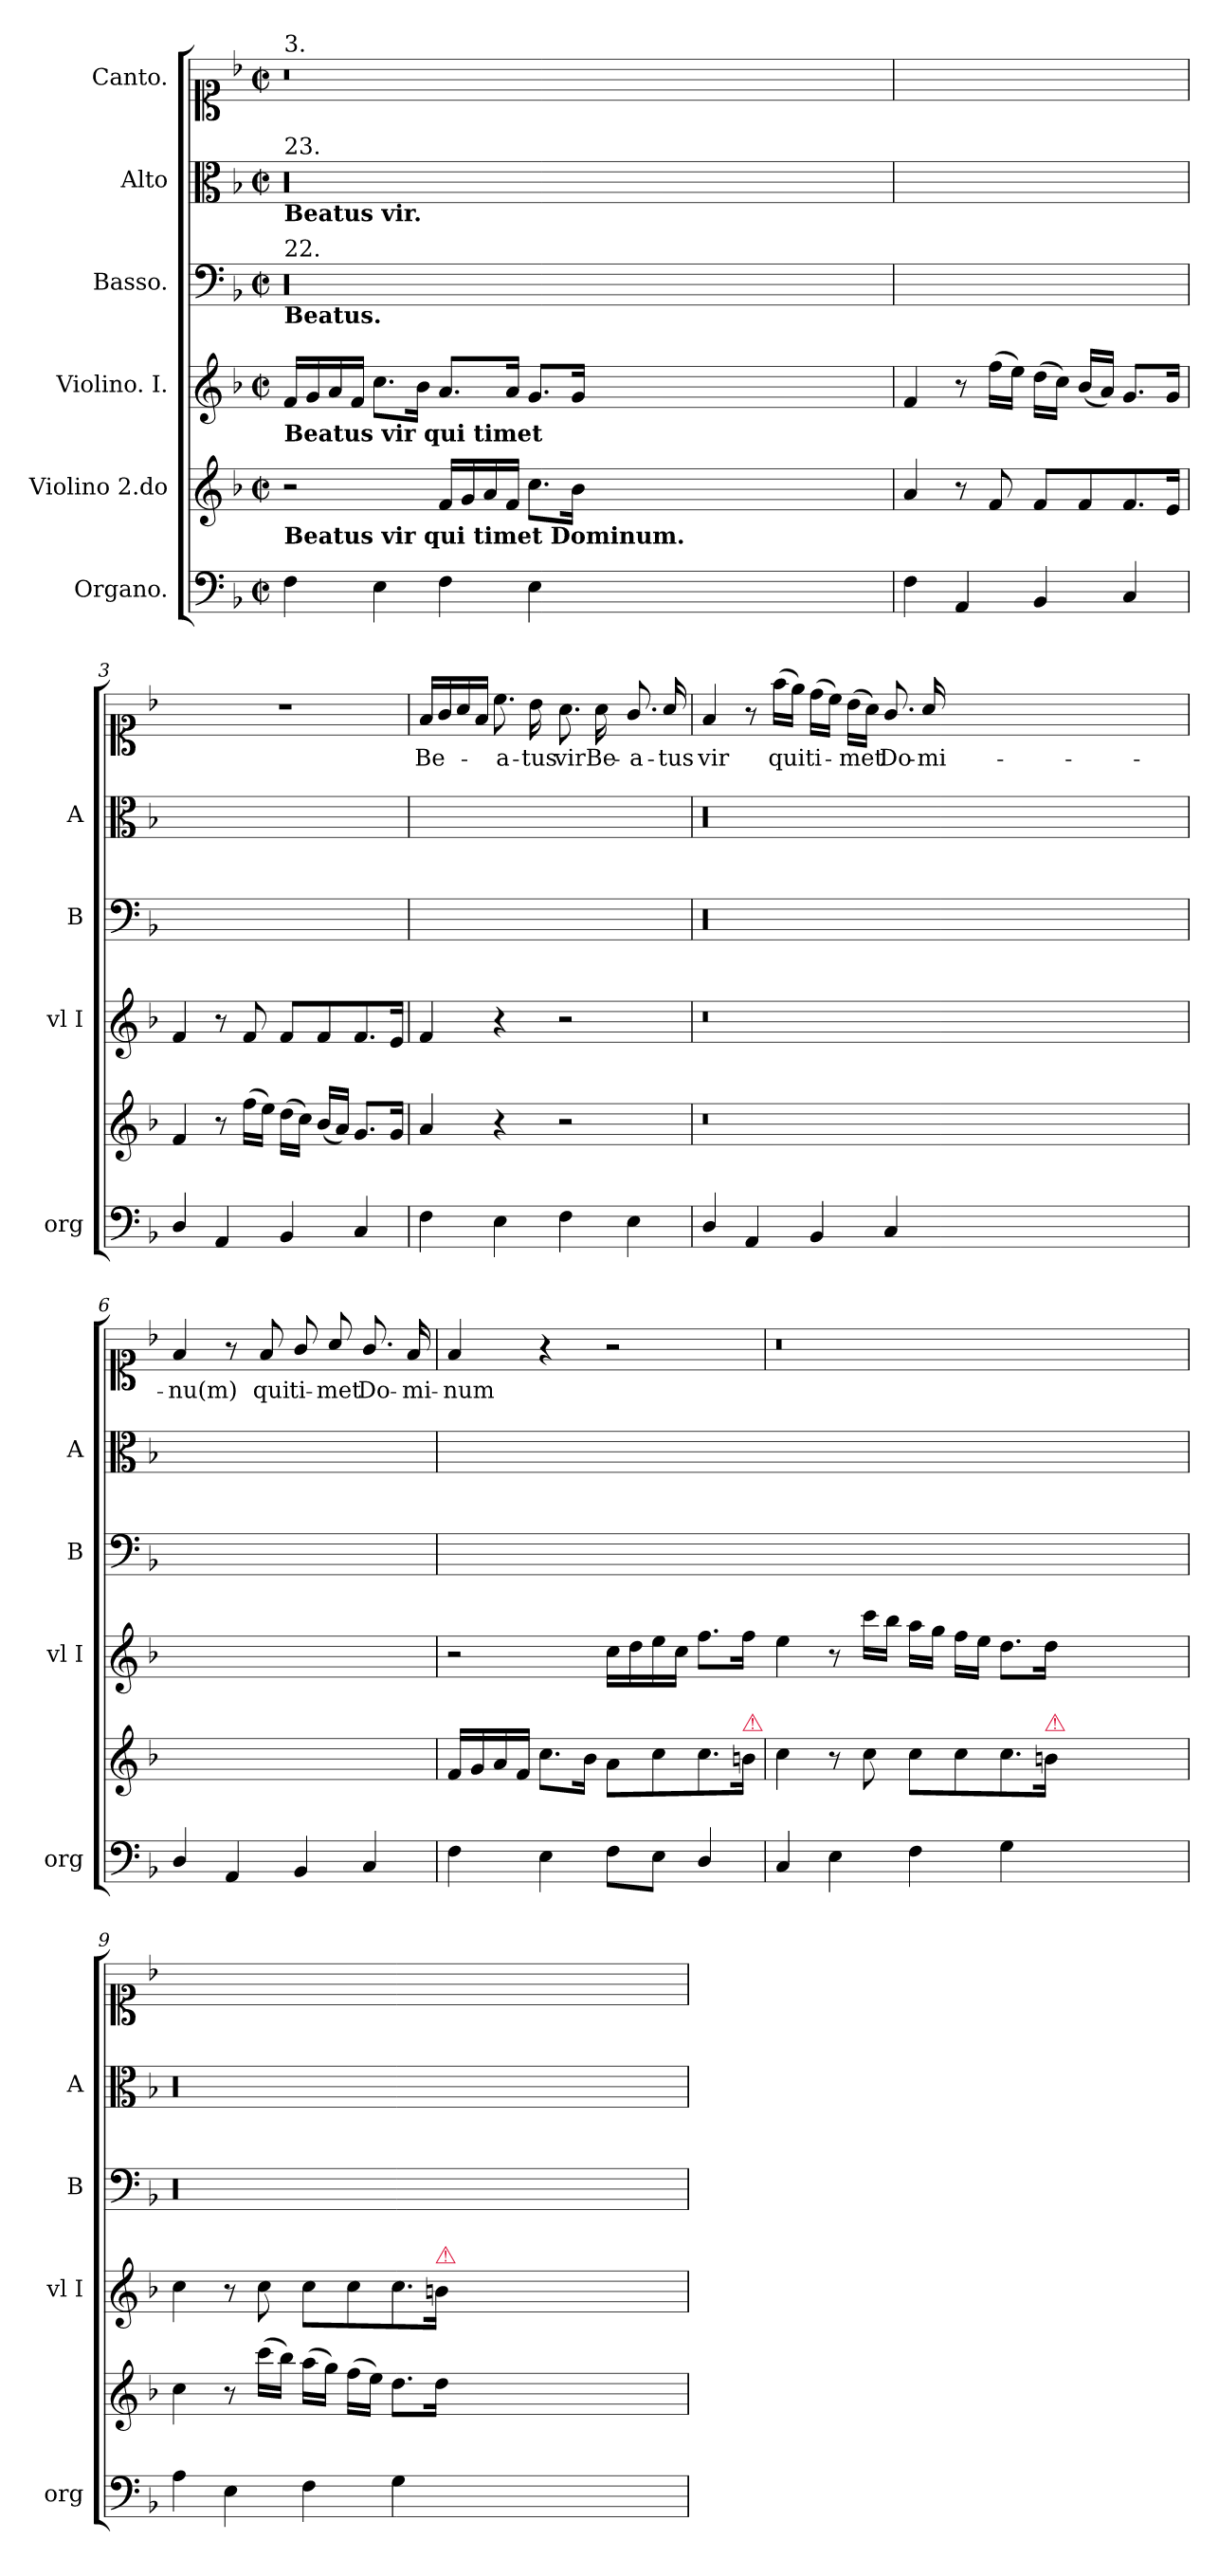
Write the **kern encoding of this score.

**kern	**kern	**kern	**dynam	**kern	**kern	**kern	**text
*part6	*part5	*part4	*part4	*part3	*part2	*part1	*part1
*staff6	*staff5	*staff4	*staff4	*staff3	*staff2	*staff1	*staff1
*I"Organo.	*I"Violino 2.do	*I"Violino. I.	*	*I"Basso.	*I"Alto	*I"Canto.	*
*I'org	*	*I'vl I	*	*I'B	*I'A	*	*
*clefF4	*clefG2	*clefG2	*	*clefF4	*clefC3	*clefC1	*
*k[b-]	*k[b-]	*k[b-]	*	*k[b-]	*k[b-]	*k[b-]	*
*F:	*F:	*F:	*	*F:	*F:	*F:	*
*M2/2	*M2/2	*M2/2	*	*M2/2	*M2/2	*M2/2	*
*met(c|)	*met(c|)	*met(c|)	*	*met(c|)	*met(c|)	*met(c|)	*
=1	=1	=1	=1	=1	=1	=1	=1
!	!	!	!	!	!	!LO:TX:a:t=3.	!
!	!	!	!	!	!LO:TX:b:B:t=Beatus vir.	!	!
!	!	!	!	!	!LO:TX:a:t=23.	!	!
!	!	!	!	!LO:TX:a:t=22.	!	!	!
!	!	!	!	!LO:TX:b:B:t=Beatus.	!	!	!
!	!	!LO:TX:b:B:t=Beatus vir qui timet	!	!	!	!	!
!	!LO:TX:b:B:t=Beatus vir qui timet Dominum.	!	!	!	!	!	!
4F\	2r	16f/LL	.	00r	00r	0r	.
.	.	16g/	.	.	.	.	.
.	.	16a/	.	.	.	.	.
.	.	16f/JJ	.	.	.	.	.
4E\	.	8.cc\L	.	.	.	.	.
.	.	16b-\Jk	.	.	.	.	.
4F\	16f/LL	8.a/L	.	.	.	.	.
.	16g/	.	.	.	.	.	.
.	16a/	.	.	.	.	.	.
.	16f/JJ	16a/Jk	.	.	.	.	.
4E\	8.cc\L	8.g/L	.	.	.	.	.
.	16b-\Jk	16g/Jk	.	.	.	.	.
0.ryy	0.ryy	0.ryy	.	.	.	.	.
.	.	.	.	.	.	0ryy	.
=2	=2	=2	=2	=2	=2	=2	=2
4F\	4a/	4f/	.	1ryy	1ryy	1ryy	.
4AA/	8r	8r	.	.	.	.	.
.	8f/	(16ff\LL	.	.	.	.	.
.	.	16ee\JJ)	.	.	.	.	.
4BB-/	8f/L	(16dd\LL	.	.	.	.	.
.	.	16cc\JJ)	.	.	.	.	.
.	8f/	(16b-/LL	.	.	.	.	.
.	.	16a/JJ)	.	.	.	.	.
4C/	8.f/	8.g/L	.	.	.	.	.
.	16e/Jk	16g/Jk	.	.	.	.	.
=3	=3	=3	=3	=3	=3	=3	=3
4D/	4f/	4f/	.	1ryy	1ryy	1r	.
4AA/	8r	8r	.	.	.	.	.
!	!	!	!LO:DY:a	!	!	!	!
.	(16ff\LL	8f/	piano.	.	.	.	.
.	16ee\JJ)	.	.	.	.	.	.
4BB-/	(16dd\LL	8f/L	.	.	.	.	.
.	16cc\JJ)	.	.	.	.	.	.
.	(16b-/LL	8f/	.	.	.	.	.
.	16a/JJ)	.	.	.	.	.	.
4C/	8.g/L	8.f/	.	.	.	.	.
.	16g/Jk	16e/Jk	.	.	.	.	.
=4	=4	=4	=4	=4	=4	=4	=4
4F\	4a/	4f/	.	1ryy	1ryy	16f/LL	Be-
.	.	.	.	.	.	16g/	.
.	.	.	.	.	.	16a/	.
.	.	.	.	.	.	16f/JJ	.
4E\	4r	4r	.	.	.	8.cc\	-a-
.	.	.	.	.	.	16b-\	-tus
4F\	2r	2r	.	.	.	8.a\	vir
!	!	!	!	!	!	!	!LO:LY:i
.	.	.	.	.	.	16a\	Be-
!	!	!	!	!	!	!	!LO:LY:i
4E\	.	.	.	.	.	8.g/	-a-
!	!	!	!	!	!	!	!LO:LY:i
.	.	.	.	.	.	16a/	-tus
=5	=5	=5	=5	=5	=5	=5	=5
!	!	!	!	!	!	!	!LO:LY:i
4D/	0r	0r	.	00r	00r	4f/	vir
4AA/	.	.	.	.	.	8r	.
.	.	.	.	.	.	(16ff\LL	qui
.	.	.	.	.	.	16ee\JJ)	.
4BB-/	.	.	.	.	.	(16dd\LL	ti-
.	.	.	.	.	.	16cc\JJ)	.
.	.	.	.	.	.	(16b-\LL	-met
.	.	.	.	.	.	16a\JJ)	.
4C/	.	.	.	.	.	8.g/	Do-
.	.	.	.	.	.	16a/	-mi-
0.ryy	.	.	.	.	.	0.ryy	.
.	0ryy	0ryy	.	.	.	.	.
=6	=6	=6	=6	=6	=6	=6	=6
4D/	1ryy	1ryy	.	1ryy	1ryy	4f/	-nu(m)
4AA/	.	.	.	.	.	8r	.
!	!	!	!	!	!	!	!LO:LY:i
.	.	.	.	.	.	8f/	qui
!	!	!	!	!	!	!	!LO:LY:i
4BB-/	.	.	.	.	.	8g/	ti-
!	!	!	!	!	!	!	!LO:LY:i
.	.	.	.	.	.	8a/	-met
!	!	!	!	!	!	!	!LO:LY:i
4C/	.	.	.	.	.	8.g/	Do-
!	!	!	!	!	!	!	!LO:LY:i
.	.	.	.	.	.	16f/	-mi-
=7	=7	=7	=7	=7	=7	=7	=7
!	!	!	!	!	!	!	!LO:LY:i
4F\	16f/LL	2r	.	1ryy	1ryy	4f/	-num
.	16g/	.	.	.	.	.	.
.	16a/	.	.	.	.	.	.
.	16f/JJ	.	.	.	.	.	.
4E\	8.cc\L	.	.	.	.	4r	.
.	16b-\Jk	.	.	.	.	.	.
8F\L	8a\L	16cc\LL	.	.	.	2r	.
.	.	16dd\	.	.	.	.	.
8E\J	8cc\	16ee\	.	.	.	.	.
.	.	16cc\JJ	.	.	.	.	.
4D/	8.cc\	8.ff\L	.	.	.	.	.
!	!LO:TX:a:color=crimson:t=⚠	!	!	!	!	!	!
.	16bn\Jk	16ff\Jk	.	.	.	.	.
=8	=8	=8-	=8	=8	=8	=8	=8
4C/	4cc\	4ee\	.	0ryy	0ryy	0r	.
4E\	8r	8r	.	.	.	.	.
.	8cc\	16ccc\LL	.	.	.	.	.
.	.	16bb-\JJ	.	.	.	.	.
4F\	8cc\L	16aa\LL	.	.	.	.	.
.	.	16gg\JJ	.	.	.	.	.
.	8cc\	16ff\LL	.	.	.	.	.
.	.	16ee\JJ	.	.	.	.	.
4G\	8.cc\	8.dd\L	.	.	.	.	.
!	!LO:TX:a:color=crimson:t=⚠	!	!	!	!	!	!
.	16bn\Jk	16dd\Jk	.	.	.	.	.
1ryy	1ryy	1ryy	.	.	.	.	.
=9	=9	=9	=9	=9	=9	=9	=9
4A\	4cc\	4cc\	.	00r	00r	00ryy	.
4E\	8r	8r	.	.	.	.	.
.	(16ccc\LL	8cc\	.	.	.	.	.
.	16bb-\JJ)	.	.	.	.	.	.
4F\	(16aa\LL	8cc\L	.	.	.	.	.
.	16gg\JJ)	.	.	.	.	.	.
.	(16ff\LL	8cc\	.	.	.	.	.
.	16ee\JJ)	.	.	.	.	.	.
4G\	8.dd\L	8.cc\	.	.	.	.	.
!	!	!LO:TX:a:color=crimson:t=⚠	!	!	!	!	!
.	16dd\Jk	16bn\Jk	.	.	.	.	.
0.ryy	0.ryy	0.ryy	.	.	.	.	.
=	=	=	=	=	=	=	=
*-	*-	*-	*-	*-	*-	*-	*-
